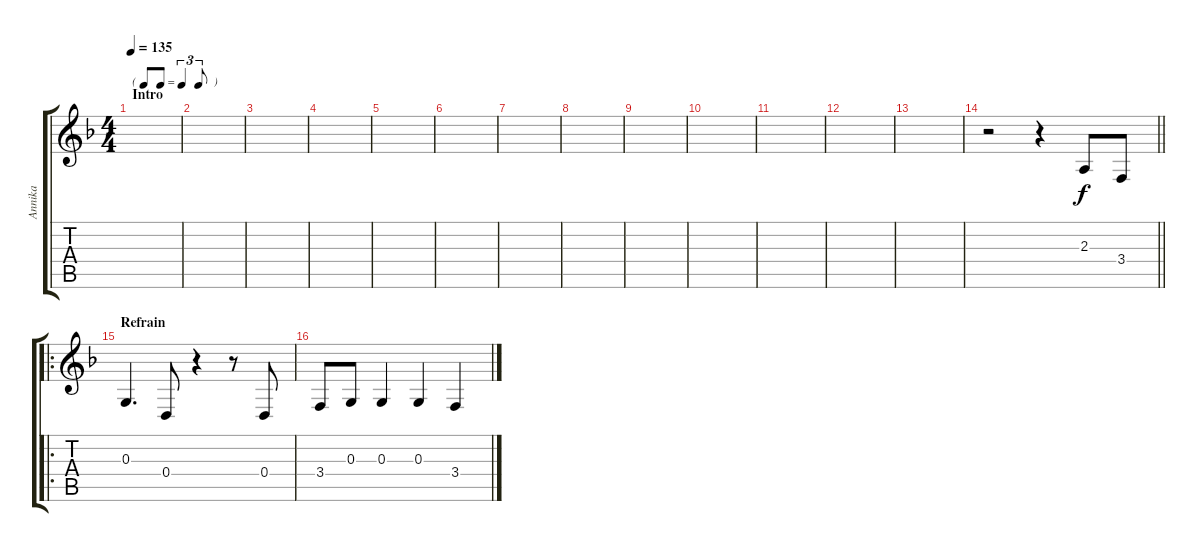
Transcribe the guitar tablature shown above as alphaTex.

\track ("Annika" "Annika") {instrument violin}
\staff {score tabs}
\tuning (E4 B3 G3 D3 A2 E2) {hide}
\ts (4 4)
\tf triplet8th
\section ("" "Intro")
\tempo 135
\clef g2
\ks f
|
|
|
|
|
|
|
|
|
|
|
|
|
\barLineRight lightlight
r.2 r.4 2.3.8 3.4.8 |
\ro
\section ("" "Refrain")
0.3.4{d} 0.4.8 r.4 r.8 0.4.8 |
3.4.8 0.3.8 0.3.4 0.3.4 3.4.4
